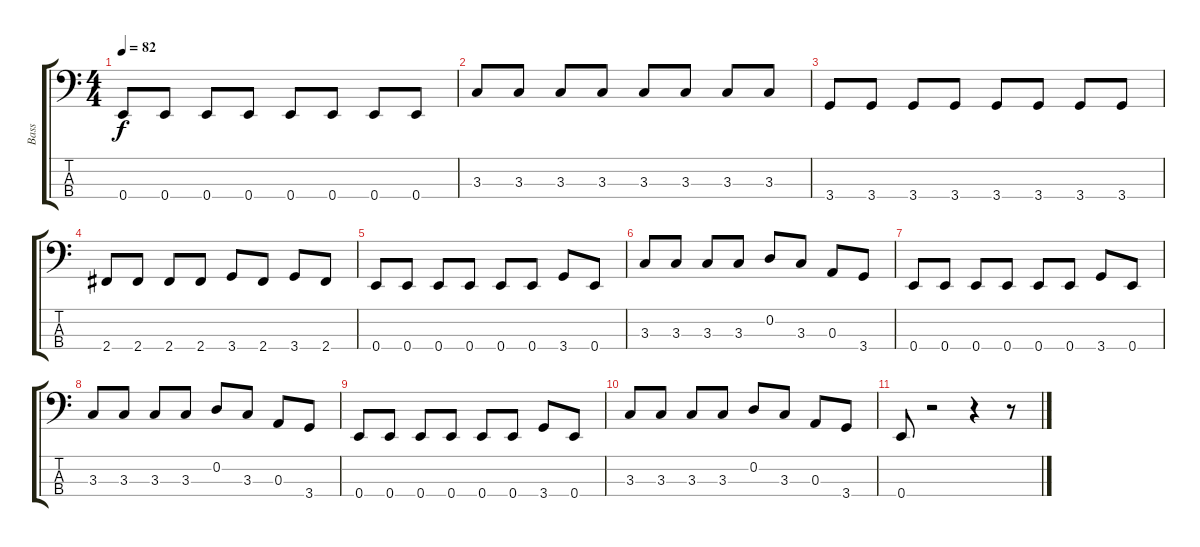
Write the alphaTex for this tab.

\track ("Bass" "Bass") {instrument electricguitarmuted}
\staff {score tabs}
\tuning (G2 D2 A1 E1) {hide}
\ts (4 4)
\tempo 82
\clef f4
\ks c
0.4.8{dy f} 0.4.8 0.4.8 0.4.8 0.4.8 0.4.8 0.4.8 0.4.8 |
3.3.8 3.3.8 3.3.8 3.3.8 3.3.8 3.3.8 3.3.8 3.3.8 |
3.4.8 3.4.8 3.4.8 3.4.8 3.4.8 3.4.8 3.4.8 3.4.8 |
2.4.8 2.4.8 2.4.8 2.4.8 3.4.8 2.4.8 3.4.8 2.4.8 |
0.4.8 0.4.8 0.4.8 0.4.8 0.4.8 0.4.8 3.4.8 0.4.8 |
3.3.8 3.3.8 3.3.8 3.3.8 0.2.8 3.3.8 0.3.8 3.4.8 |
0.4.8 0.4.8 0.4.8 0.4.8 0.4.8 0.4.8 3.4.8 0.4.8 |
3.3.8 3.3.8 3.3.8 3.3.8 0.2.8 3.3.8 0.3.8 3.4.8 |
0.4.8 0.4.8 0.4.8 0.4.8 0.4.8 0.4.8 3.4.8 0.4.8 |
3.3.8 3.3.8 3.3.8 3.3.8 0.2.8 3.3.8 0.3.8 3.4.8 |
0.4.8 r.2 r.4 r.8
